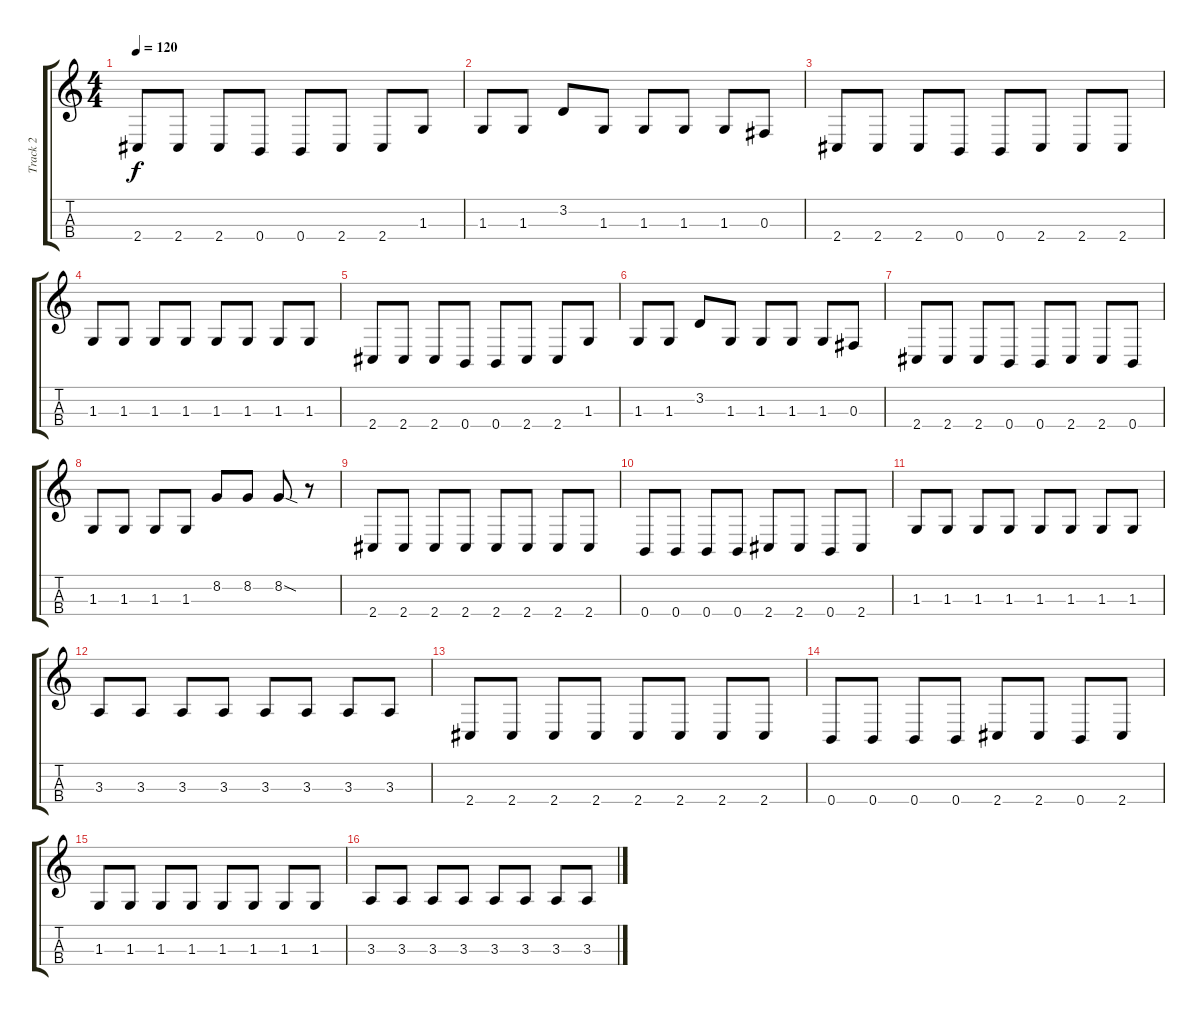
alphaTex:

\track ("Track 2" "Track 2") {instrument electricbassfinger}
\staff {score tabs}
\tuning (E3 B2 Gb2 B1) {hide}
\ts (4 4)
\tempo 120
\clef g2
\ks c
2.4.8{dy f} 2.4.8 2.4.8 0.4.8 0.4.8 2.4.8 2.4.8 1.3.8 |
1.3.8 1.3.8 3.2.8 1.3.8 1.3.8 1.3.8 1.3.8 0.3.8 |
2.4.8 2.4.8 2.4.8 0.4.8 0.4.8 2.4.8 2.4.8 2.4.8 |
1.3.8 1.3.8 1.3.8 1.3.8 1.3.8 1.3.8 1.3.8 1.3.8 |
2.4.8 2.4.8 2.4.8 0.4.8 0.4.8 2.4.8 2.4.8 1.3.8 |
1.3.8 1.3.8 3.2.8 1.3.8 1.3.8 1.3.8 1.3.8 0.3.8 |
2.4.8 2.4.8 2.4.8 0.4.8 0.4.8 2.4.8 2.4.8 0.4.8 |
1.3.8 1.3.8 1.3.8 1.3.8 8.2.8 8.2.8 8.2{sod}.8 r.8 |
2.4.8 2.4.8 2.4.8 2.4.8 2.4.8 2.4.8 2.4.8 2.4.8 |
0.4.8 0.4.8 0.4.8 0.4.8 2.4.8 2.4.8 0.4.8 2.4.8 |
1.3.8 1.3.8 1.3.8 1.3.8 1.3.8 1.3.8 1.3.8 1.3.8 |
3.3.8 3.3.8 3.3.8 3.3.8 3.3.8 3.3.8 3.3.8 3.3.8 |
2.4.8 2.4.8 2.4.8 2.4.8 2.4.8 2.4.8 2.4.8 2.4.8 |
0.4.8 0.4.8 0.4.8 0.4.8 2.4.8 2.4.8 0.4.8 2.4.8 |
1.3.8 1.3.8 1.3.8 1.3.8 1.3.8 1.3.8 1.3.8 1.3.8 |
3.3.8 3.3.8 3.3.8 3.3.8 3.3.8 3.3.8 3.3.8 3.3.8
